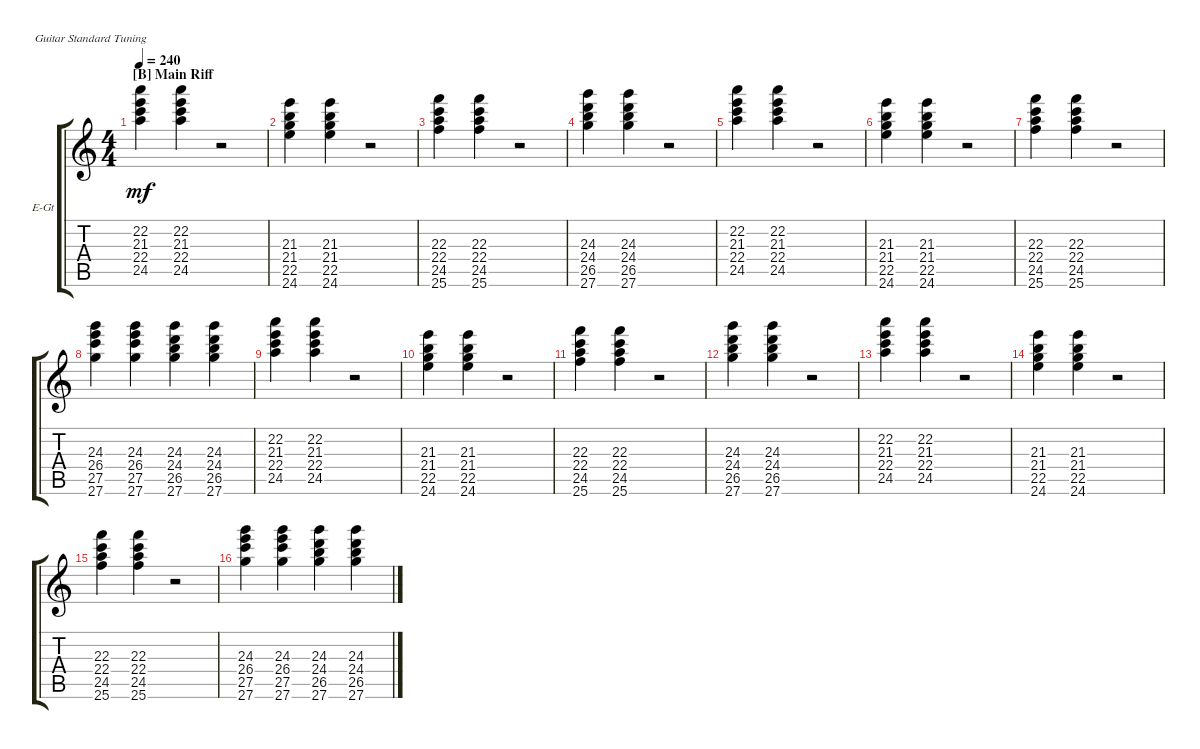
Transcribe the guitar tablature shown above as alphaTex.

\defaultSystemsLayout 4
\bracketExtendMode groupsimilarinstruments
\firstSystemTrackNameOrientation horizontal
\otherSystemsTrackNameOrientation horizontal
\track ("Synth II" "E-Gt") {instrument distortionguitar}
\staff {score tabs}
\tuning (E4 B3 G3 D3 A2 E2)
\ts (4 4)
\section ("B" "Main Riff")
\tempo 240
\clef g2
\scale
0.333333
\ks c
(22.2 21.3 22.4 24.5).4{dy mf} (22.2 21.3 22.4 24.5).4 r.2 |
\scale
0.333333 (21.3 21.4 22.5 24.6).4 (21.3 21.4 22.5 24.6).4 r.2 |
\scale
0.333333 (22.3 22.4 24.5 25.6).4 (22.3 22.4 24.5 25.6).4 r.2 |
\scale
0.333333 (24.3 24.4 26.5 27.6).4 (24.3 24.4 26.5 27.6).4 r.2 |
\scale
0.333333 (22.2 21.3 22.4 24.5).4 (22.2 21.3 22.4 24.5).4 r.2 |
\scale
0.333333 (21.3 21.4 22.5 24.6).4 (21.3 21.4 22.5 24.6).4 r.2 |
\scale
0.333333 (22.3 22.4 24.5 25.6).4 (22.3 22.4 24.5 25.6).4 r.2 |
\scale
0.333333 (24.3 26.4 27.5 27.6).4 (24.3 26.4 27.5 27.6).4 (24.3 24.4 26.5 27.6).4 (24.3 24.4 26.5 27.6).4 |
\scale
0.333333 (22.2 21.3 22.4 24.5).4 (22.2 21.3 22.4 24.5).4 r.2 |
\scale
0.333333 (21.3 21.4 22.5 24.6).4 (21.3 21.4 22.5 24.6).4 r.2 |
\scale
0.333333 (22.3 22.4 24.5 25.6).4 (22.3 22.4 24.5 25.6).4 r.2 |
\scale
0.333333 (24.3 24.4 26.5 27.6).4 (24.3 24.4 26.5 27.6).4 r.2 |
\scale
0.333333 (22.2 21.3 22.4 24.5).4 (22.2 21.3 22.4 24.5).4 r.2 |
\scale
0.333333 (21.3 21.4 22.5 24.6).4 (21.3 21.4 22.5 24.6).4 r.2 |
\scale
0.333333 (22.3 22.4 24.5 25.6).4 (22.3 22.4 24.5 25.6).4 r.2 |
\scale
0.333333 (24.3 26.4 27.5 27.6).4 (24.3 26.4 27.5 27.6).4 (24.3 24.4 26.5 27.6).4 (24.3 24.4 26.5 27.6).4
